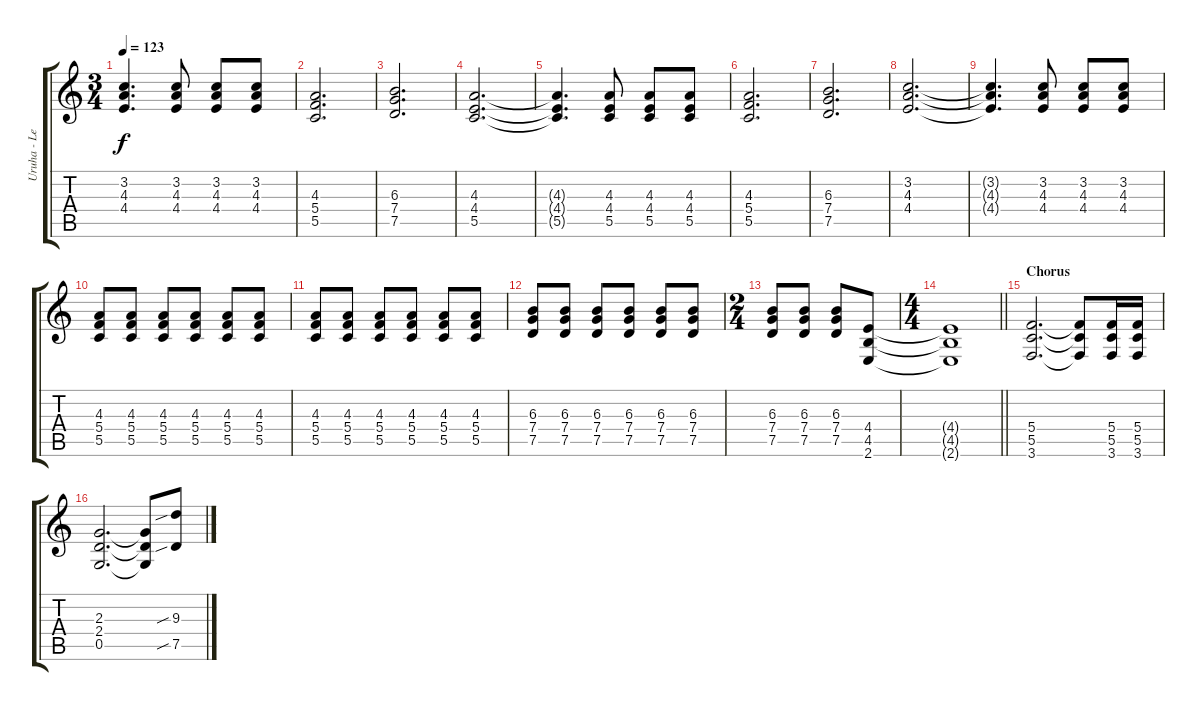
\track ("Uruha - Lead Guitar" "Uruha - Le") {instrument distortionguitar}
\staff {score tabs}
\tuning (D4 A3 F3 C3 G2 D2) {hide}
\ts (3 4)
\tempo 123
\clef g2
\ks c
(3.2{t} 4.3{t} 4.4{t}).4{d dy f} (3.2 4.3 4.4).8 (3.2 4.3 4.4).8 (3.2 4.3 4.4).8 |
(4.3 5.4 5.5).2{d} |
(6.3 7.4 7.5).2{d} |
(4.3 4.4 5.5).2{d} |
(4.3{t} 4.4{t} 5.5{t}).4{d} (4.3 4.4 5.5).8 (4.3 4.4 5.5).8 (4.3 4.4 5.5).8 |
(4.3 5.4 5.5).2{d} |
(6.3 7.4 7.5).2{d} |
(3.2 4.3 4.4).2{d} |
(3.2{t} 4.3{t} 4.4{t}).4{d} (3.2 4.3 4.4).8 (3.2 4.3 4.4).8 (3.2 4.3 4.4).8 |
(4.3 5.4 5.5).8 (4.3 5.4 5.5).8 (4.3 5.4 5.5).8 (4.3 5.4 5.5).8 (4.3 5.4 5.5).8 (4.3 5.4 5.5).8 |
(4.3 5.4 5.5).8 (4.3 5.4 5.5).8 (4.3 5.4 5.5).8 (4.3 5.4 5.5).8 (4.3 5.4 5.5).8 (4.3 5.4 5.5).8 |
(6.3 7.4 7.5).8 (6.3 7.4 7.5).8 (6.3 7.4 7.5).8 (6.3 7.4 7.5).8 (6.3 7.4 7.5).8 (6.3 7.4 7.5).8 |
\ts (2 4)
(6.3 7.4 7.5).8 (6.3 7.4 7.5).8 (6.3 7.4 7.5).8 (4.4 4.5 2.6).8 |
\ts (4 4)
\barLineRight lightlight
(4.4{t} 4.5{t} 2.6{t}).1 |
\section ("" "Chorus")
(5.4 5.5 3.6).2{d volume 12} (5.4{t} 5.5{t} 3.6{t}).8 (5.4 5.5 3.6).16 (5.4 5.5 3.6).16 |
(2.3 2.4 0.5).2{d} (2.3{t} 2.4{t} 0.5{t}).8 (9.3{sib} 7.5{sib}).8
